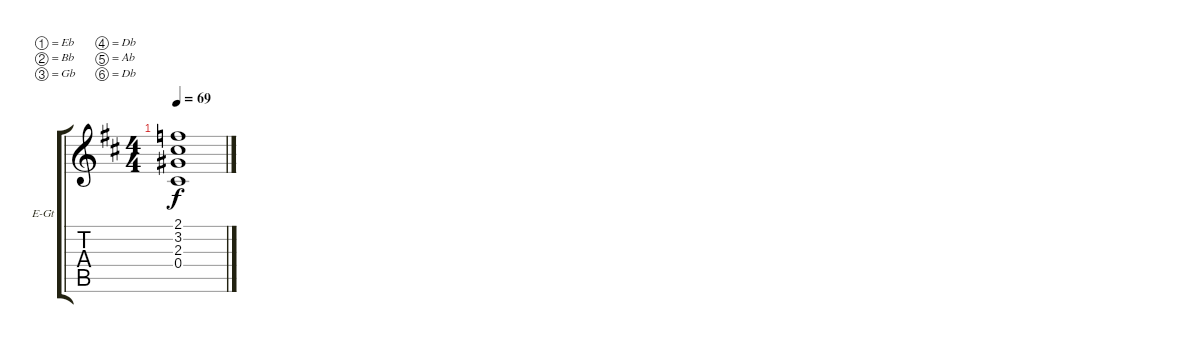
\bracketExtendMode groupsimilarinstruments
\firstSystemTrackNameOrientation horizontal
\otherSystemsTrackNameOrientation horizontal
\track ("d" "E-Gt") {instrument distortionguitar}
\staff {score tabs}
\tuning (Eb4 Bb3 Gb3 Db3 Ab2 Db2)
\ts (4 4)
\tempo 69
\clef g2
\ks d
(2.1{t} 3.2{t} 2.3{t} 0.4{t}).1{dy f}
